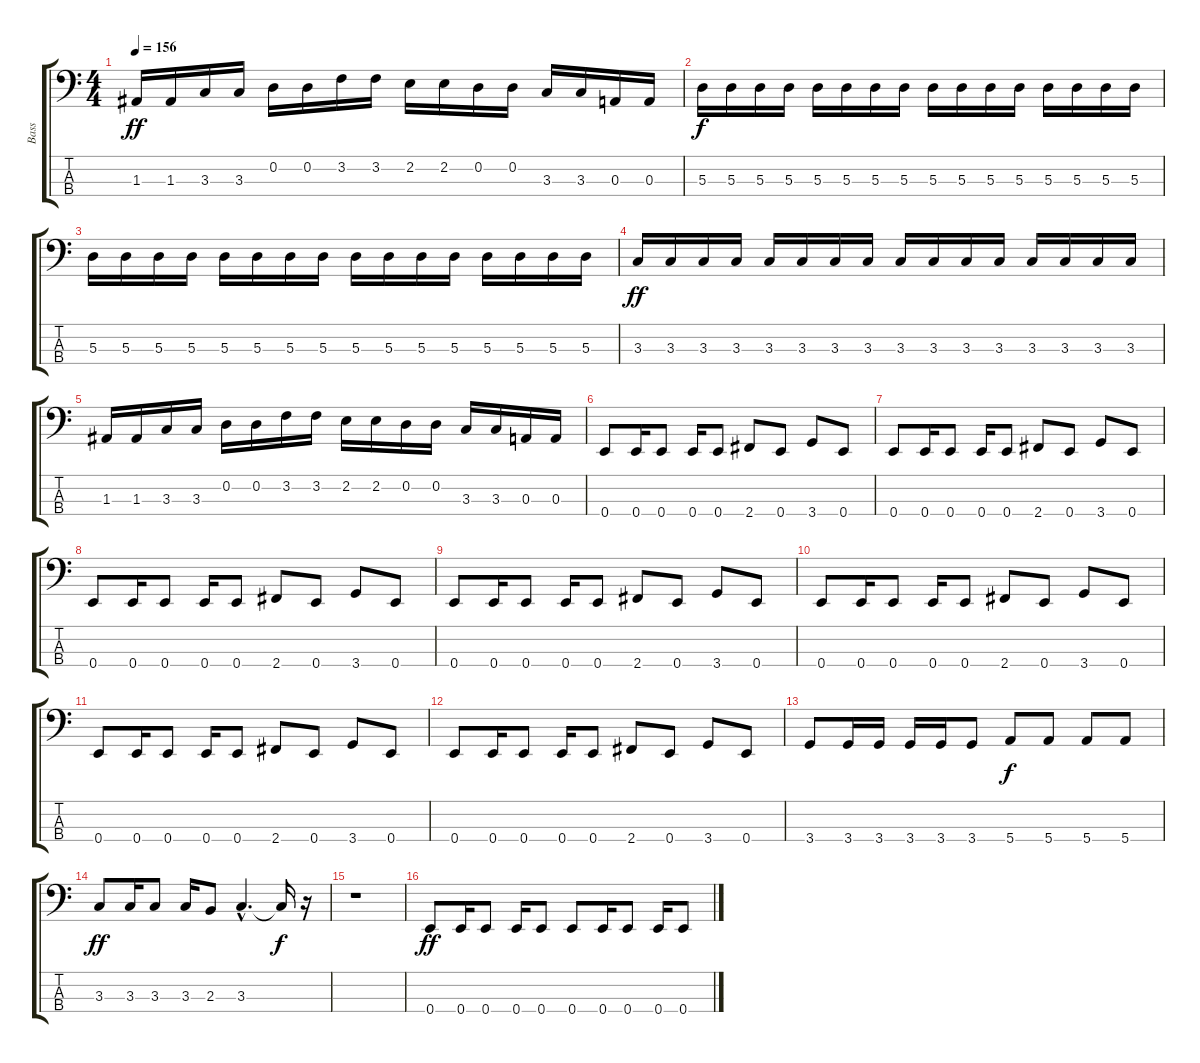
\track ("Bass" "Bass") {instrument electricbassfinger}
\staff {score tabs}
\tuning (G2 D2 A1 E1) {hide}
\ts (4 4)
\tempo 156
\clef f4
\ks c
1.3.16{dy ff} 1.3.16 3.3.16 3.3.16 0.2.16 0.2.16 3.2.16 3.2.16 2.2.16 2.2.16 0.2.16 0.2.16 3.3.16 3.3.16 0.3.16 0.3.16 |
5.3.16{dy f} 5.3.16 5.3.16 5.3.16 5.3.16 5.3.16 5.3.16 5.3.16 5.3.16 5.3.16 5.3.16 5.3.16 5.3.16 5.3.16 5.3.16 5.3.16 |
5.3.16 5.3.16 5.3.16 5.3.16 5.3.16 5.3.16 5.3.16 5.3.16 5.3.16 5.3.16 5.3.16 5.3.16 5.3.16 5.3.16 5.3.16 5.3.16 |
3.3.16{dy ff} 3.3.16 3.3.16 3.3.16 3.3.16 3.3.16 3.3.16 3.3.16 3.3.16 3.3.16 3.3.16 3.3.16 3.3.16 3.3.16 3.3.16 3.3.16 |
1.3.16 1.3.16 3.3.16 3.3.16 0.2.16 0.2.16 3.2.16 3.2.16 2.2.16 2.2.16 0.2.16 0.2.16 3.3.16 3.3.16 0.3.16 0.3.16 |
0.4.8 0.4.16 0.4.8 0.4.16 0.4.8 2.4.8 0.4.8 3.4.8 0.4.8 |
0.4.8 0.4.16 0.4.8 0.4.16 0.4.8 2.4.8 0.4.8 3.4.8 0.4.8 |
0.4.8 0.4.16 0.4.8 0.4.16 0.4.8 2.4.8 0.4.8 3.4.8 0.4.8 |
0.4.8 0.4.16 0.4.8 0.4.16 0.4.8 2.4.8 0.4.8 3.4.8 0.4.8 |
0.4.8 0.4.16 0.4.8 0.4.16 0.4.8 2.4.8 0.4.8 3.4.8 0.4.8 |
0.4.8 0.4.16 0.4.8 0.4.16 0.4.8 2.4.8 0.4.8 3.4.8 0.4.8 |
0.4.8 0.4.16 0.4.8 0.4.16 0.4.8 2.4.8 0.4.8 3.4.8 0.4.8 |
3.4.8 3.4.16 3.4.16 3.4.16 3.4.16 3.4.8 5.4.8{dy f} 5.4.8 5.4.8 5.4.8 |
3.3.8{dy ff} 3.3.16 3.3.8 3.3.16 2.3.8 3.3{hac}.4{d} 3.3{t}.16{dy f} r.16 |
r.1 |
0.4.8{dy ff} 0.4.16 0.4.8 0.4.16 0.4.8 0.4.8 0.4.16 0.4.8 0.4.16 0.4.8
